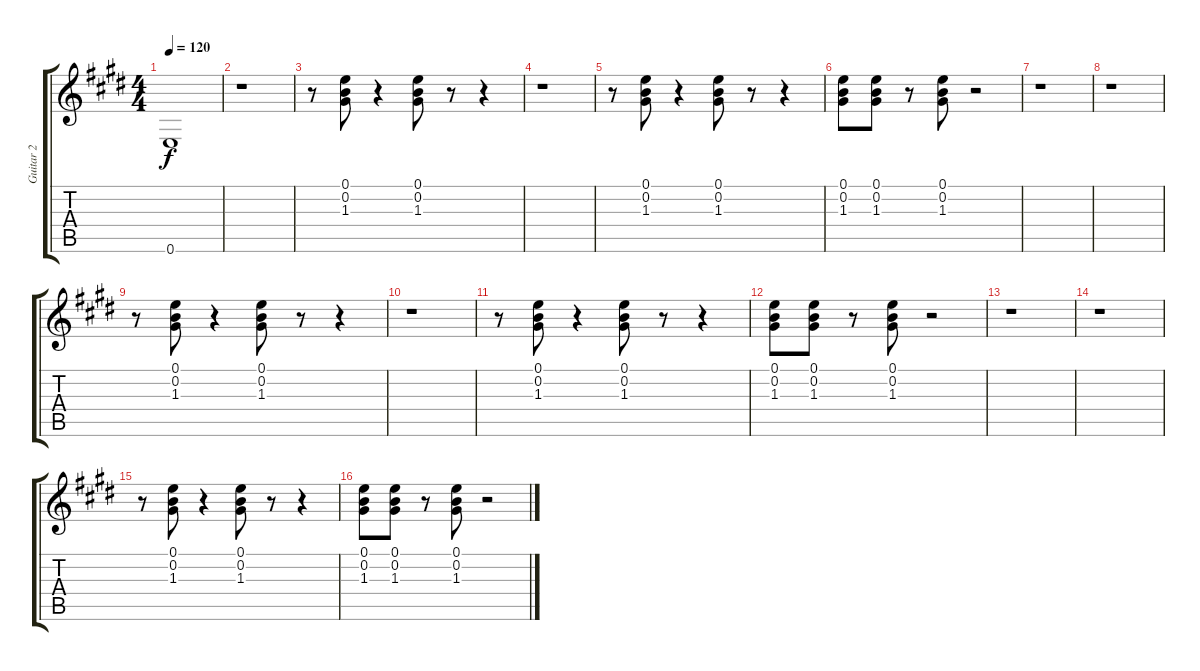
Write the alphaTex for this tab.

\track ("Guitar 2" "Guitar 2") {instrument distortionguitar}
\staff {score tabs}
\tuning (E4 B3 G3 D3 A2 E2) {hide}
\ts (4 4)
\tempo 120
\clef g2
\ks e
0.6{t}.1{dy f} |
r.1 |
r.8 (0.1 0.2 1.3).8 r.4 (0.1 0.2 1.3).8 r.8 r.4 |
r.1 |
r.8 (0.1 0.2 1.3).8 r.4 (0.1 0.2 1.3).8 r.8 r.4 |
(0.1 0.2 1.3).8 (0.1 0.2 1.3).8 r.8 (0.1 0.2 1.3).8 r.2 |
r.1 |
r.1 |
r.8 (0.1 0.2 1.3).8 r.4 (0.1 0.2 1.3).8 r.8 r.4 |
r.1 |
r.8 (0.1 0.2 1.3).8 r.4 (0.1 0.2 1.3).8 r.8 r.4 |
(0.1 0.2 1.3).8 (0.1 0.2 1.3).8 r.8 (0.1 0.2 1.3).8 r.2 |
r.1 |
r.1 |
r.8 (0.1 0.2 1.3).8 r.4 (0.1 0.2 1.3).8 r.8 r.4 |
(0.1 0.2 1.3).8 (0.1 0.2 1.3).8 r.8 (0.1 0.2 1.3).8 r.2
